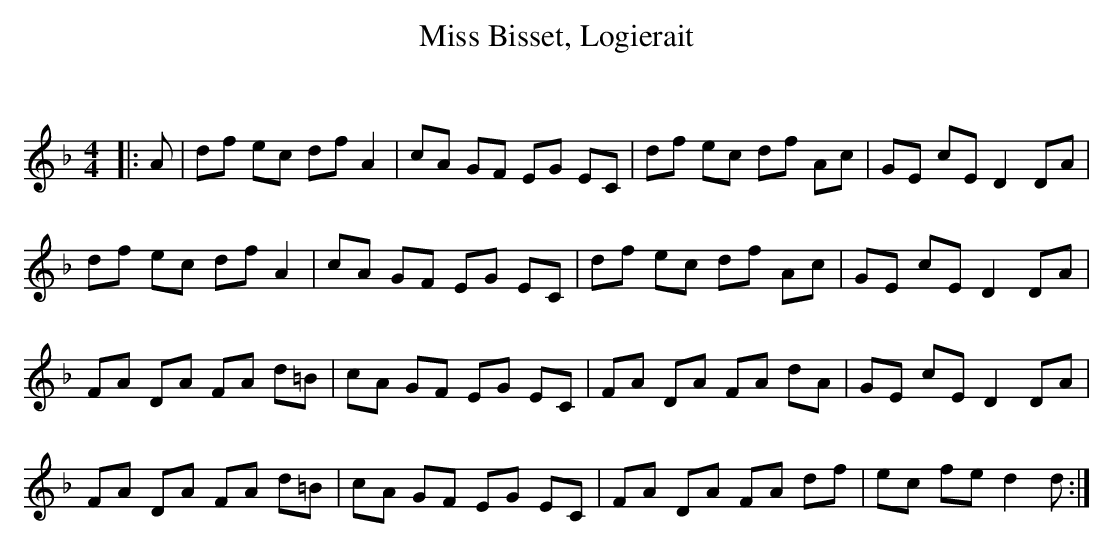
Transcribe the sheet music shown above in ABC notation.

X:1
T: Miss Bisset, Logierait
C:
Q: 232
K:Dm
M:4/4
L:1/8
|:A|df ec df A2|cA GF EG EC|df ec df Ac|GE cE D2 DA|
df ec df A2|cA GF EG EC|df ec df Ac|GE cE D2 DA|
FA DA FA d=B|cA GF EG EC|FA DA FA dA|GE cE D2 DA|
FA DA FA d=B|cA GF EG EC|FA DA FA df|ec fe d2 d:|
